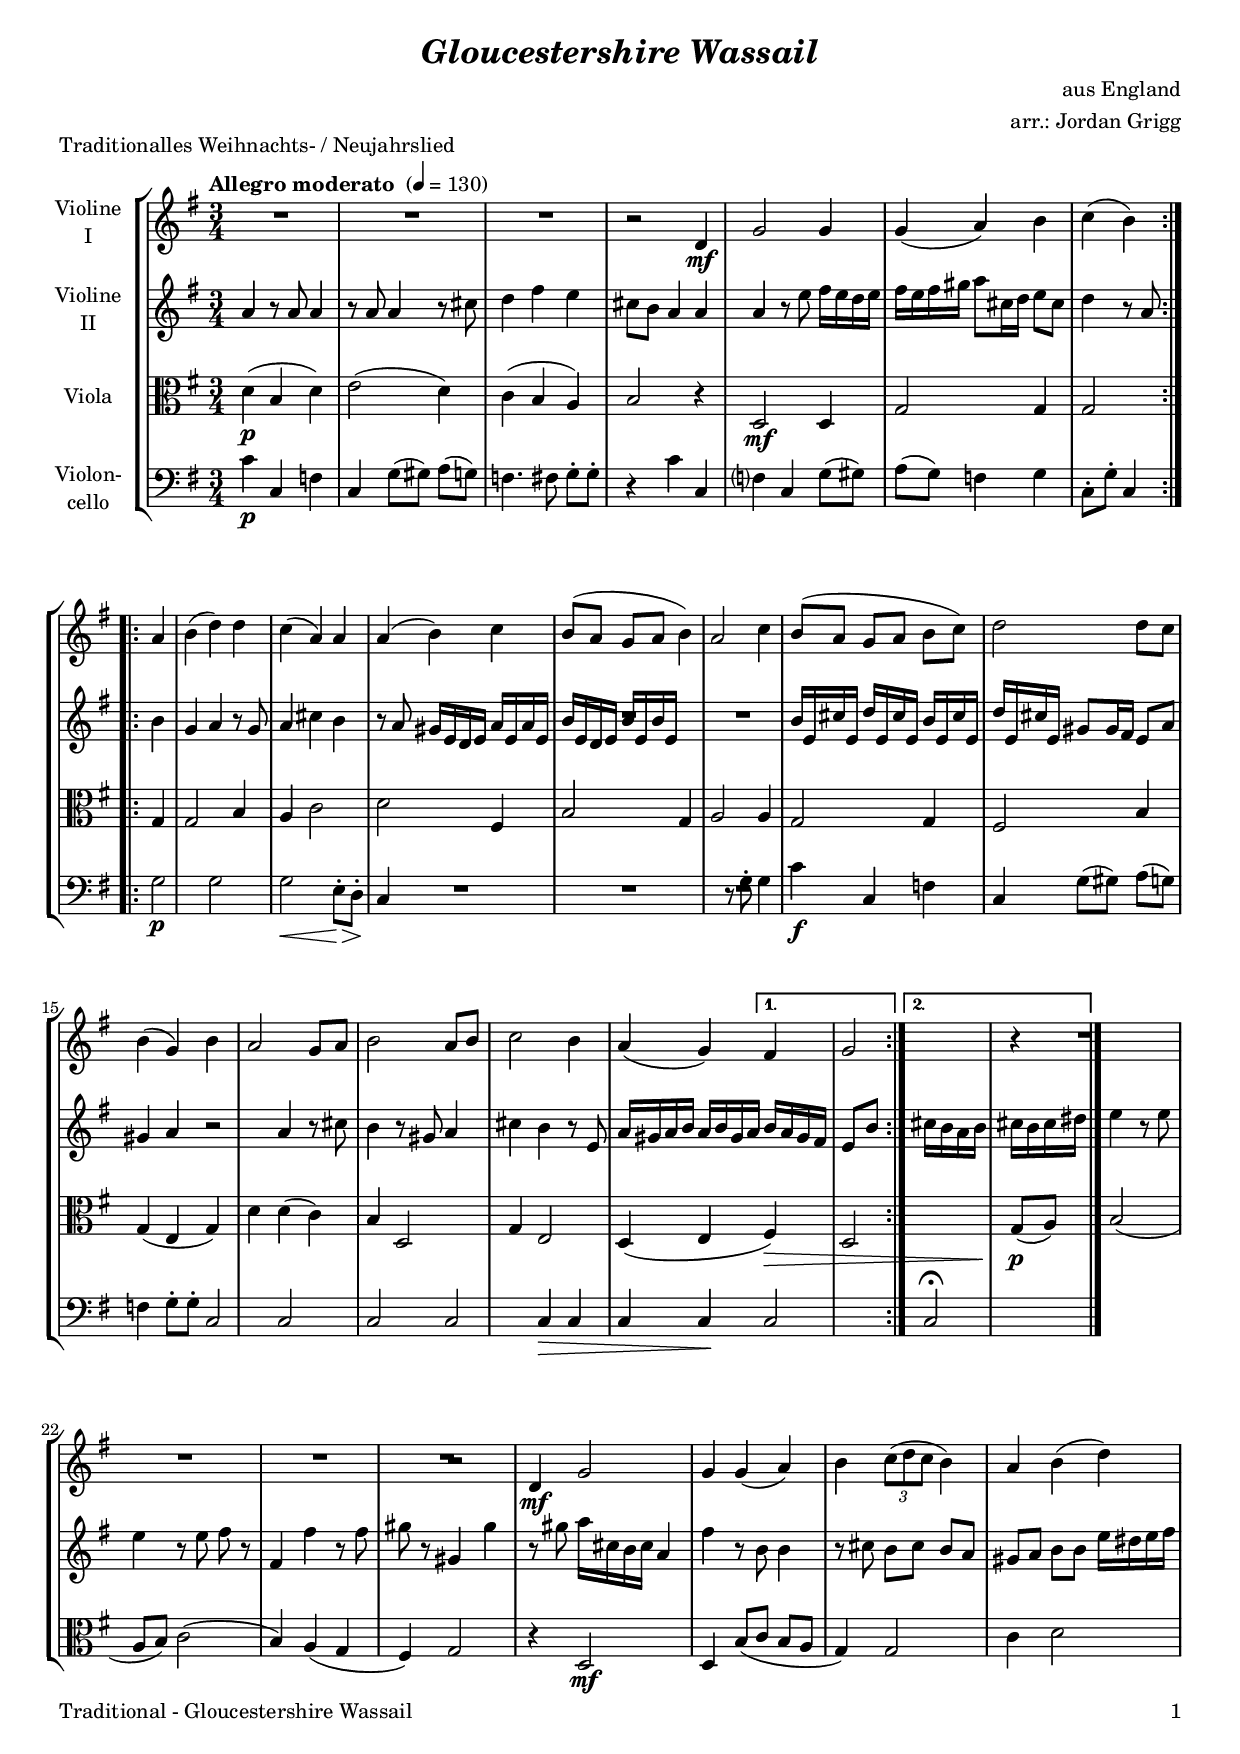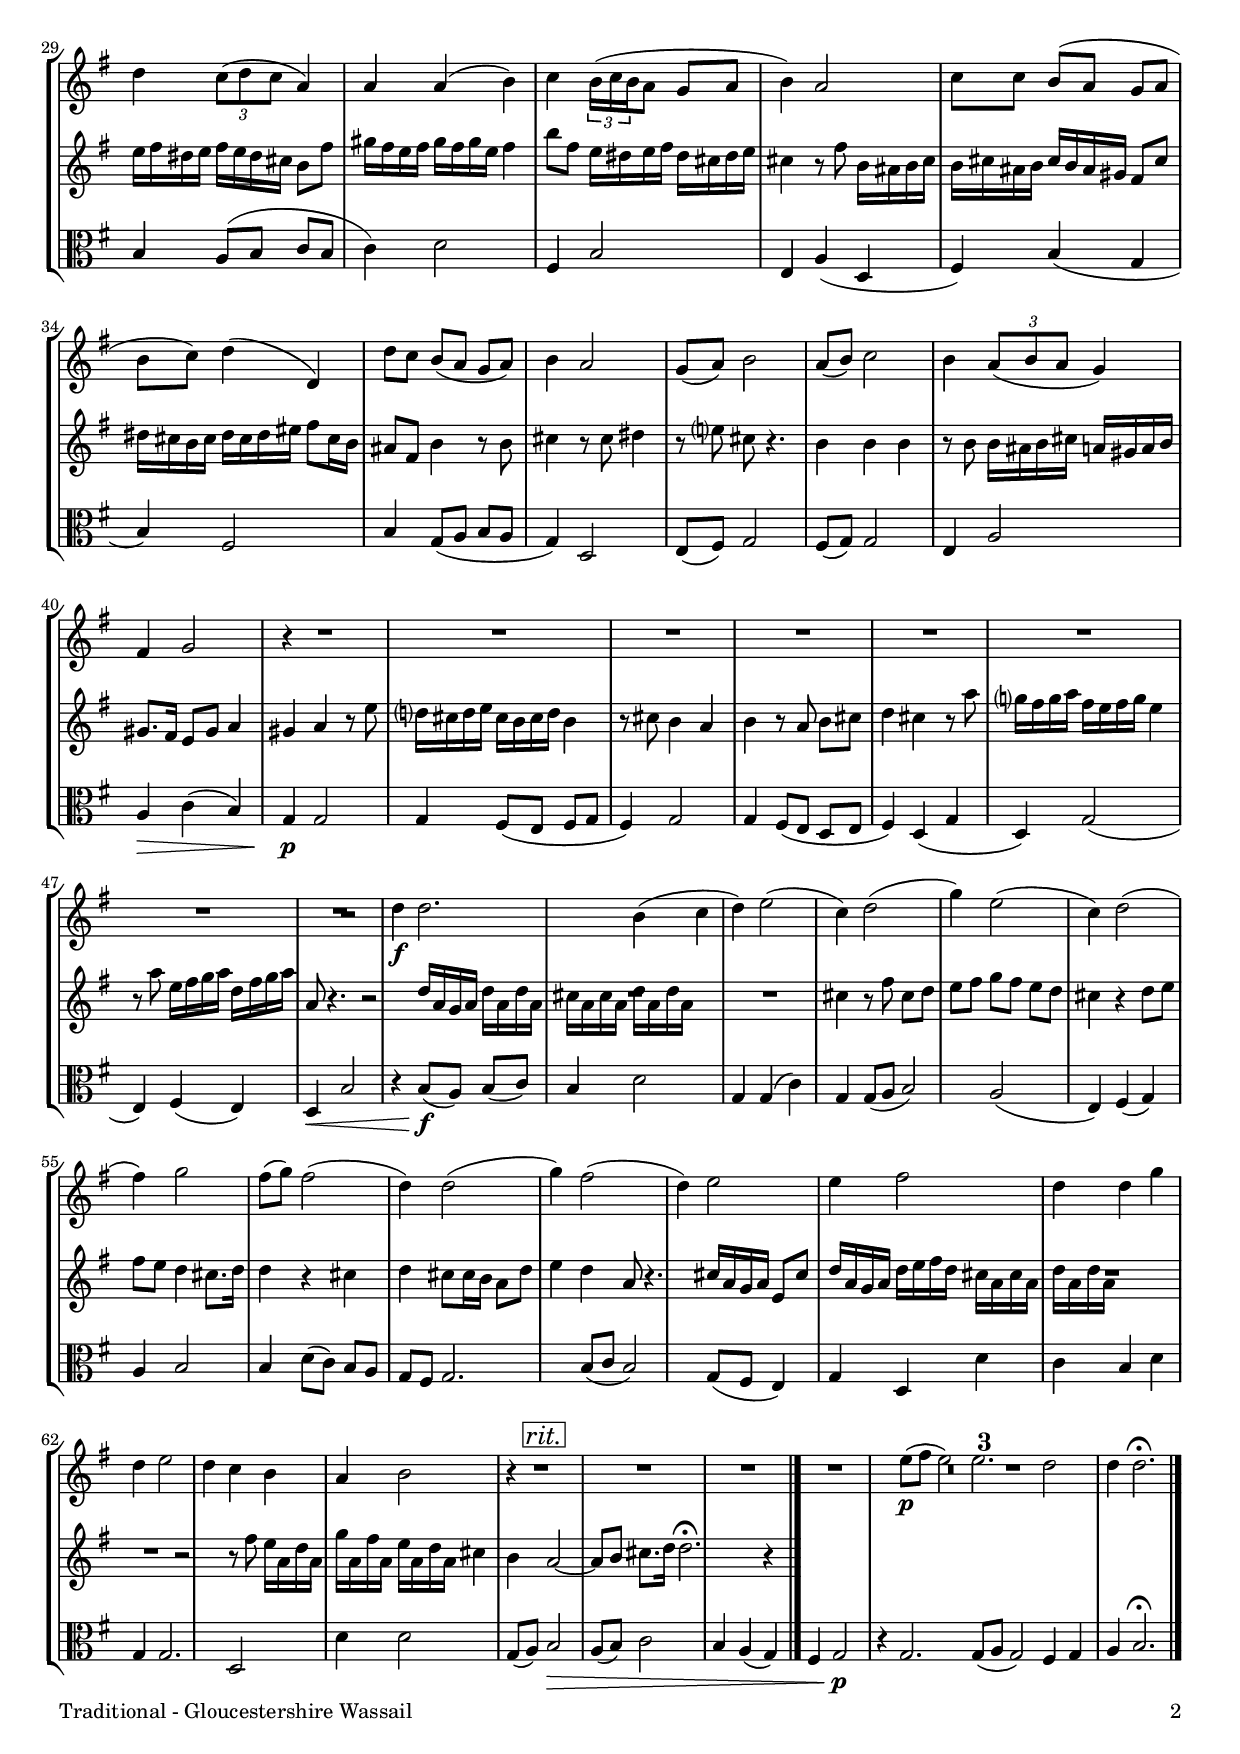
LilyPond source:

\version "2.24.1"
\include "deutsch.ly"

#(set-global-staff-size 18)

\header {
  title     = \markup \bold \italic "Gloucestershire Wassail"
  composer  = "aus England"
  arranger  = "arr.: Jordan Grigg"
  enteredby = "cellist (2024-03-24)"
  piece     = "Traditionalles Weihnachts- / Neujahrslied"
}

voiceconsts = {
  \key g \major
  \time 3/4
  \clef "treble"
  \numericTimeSignature
  \compressEmptyMeasures
  % Set default beaming for all staves
  \set Timing.beamExceptions = #'()
  \set Timing.baseMoment     = #(ly:make-moment 1 4)
  \set Timing.beatStructure  = #'(1 1 1)
  \tempo "Allegro moderato " 4=130
}

mist = "string ensemble 1"
mivl = "violin"
miva = "viola"
miba = "cello"
mipz = "pizzicato strings"

boxa = \tempo "Adagio non poco " 4=48

atem = \mark \markup \box \italic "a tempo"
mrit = \mark \markup \box \italic "molto rit."
rit  = \mark \markup \box \italic "rit."

va = \relative c' {
  \voiceconsts

  R2.*3
  r2 d4\mf
  g2 g4
  g( a) h
  c( h) a
  h( d) d
  c( a) a

  a( h) c
  h8( a g a h4)
  a2 c4
  h8( a g a h c)
  d2 d8 c
  h4( g) h
  a2 g8 a
  h2 a8 h
  c2 h4

  a( g) fis
  g2 r4
  R2.*3
  r2 d4\mf
  g2 g4
  g( a) h
  \tuplet 3/2 4 { c8( d c } h4) a

  h( d) d
  \tuplet 3/2 4 { c8( d c } a4) a
  a( h) c
  \tuplet 3/2 8 { h16( c h } a8 g a h4)
  a2 c8 c
  h( a g a h c)
  d4( d,) d'8 c

  h( a g a) h4
  a2 g8( a)
  h2 a8( h)
  c2 h4
  \tuplet 3/2 4 { a8( h a } g4) fis
  g2 r4
  R2.*7
  r2 d'4\f
  d2.
  h4( c d)

  e2( c4)
  d2( g4)
  e2( c4)
  d2( fis4)
  g2 fis8( g)
  fis2( d4)
  d2( g4)
  fis2( d4)

  e2 e4
  fis2 d4
  d g d
  e2 d4
  c h a
  h2 r4 \rit
  R2.*4
  e8(\p fis e2)
  e2.
  d2 d4
  d2.\fermata \bar "|."
}

\include "v2.ily"
vc = \relative c' {
  \voiceconsts
  \clef "alto"

  d4(\p h d)
  e2( d4)
  c( h a)
  h2 r4
  d,2\mf d4
  g2 g4
  g2 g4
  g2 h4
  a c2

  d fis,4
  h2 g4
  a2 a4
  g2 g4
  fis2 h4
  g( e g)
  d' d( c)
  h d,2
  g4 e2

  d4( e fis)\>
  d2 g8(\!\p a)
  h2( a8 h)
  c2( h4)
  a( g fis)
  g2 r4
  d2\mf d4
  h'8( c h a g4)
  g2 c4

  d2 h4
  a8( h c h c4)
  d2 fis,4
  h2 e,4
  a( d, fis)
  h( g h)
  fis2 h4

  g8( a h a g4)
  d2 e8( fis)
  g2 fis8( g)
  g2 e4
  a2 a4\>
  c( h) g\!\p
  g2 g4
  fis8( e fis g fis4)

  g2 g4
  fis8( e d e fis4)
  d( g d)
  g2( e4)
  fis( e) d\<
  h'2 r4
  h8(\!\f a) h( c) h4
  d2 g,4

  g( c) g
  g8( a h2)
  a( e4)
  fis( g) a
  h2 h4
  d8( c) h a g fis
  g2.
  h8( c h2)

  g8( fis e4) g
  d d' c
  h d g,
  g2.
  d2 d'4
  d2 g,8( a) \rit
  h2\decr a8( h)

  c2 h4
  a( g) fis
  g2\p r4
  g2.
  g8( a g2)
  fis4 g a
  h2.\fermata \bar "|."
}

\include "v4.ily"

music = \new StaffGroup <<
      \new Staff {
	\set Staff.midiInstrument = \mivl
	\set Staff.instrumentName = \markup \center-column { "Violine" "I" }
	\transpose g g { \va }
      }

      \new Staff {
	\set Staff.midiInstrument = \mivl
	\set Staff.instrumentName = \markup \center-column { "Violine" "II" }
	\transpose g g { \vb }
      }

      \new Staff {
	\set Staff.midiInstrument = \miva
	\set Staff.instrumentName = \markup \center-column { "Viola" }
	\transpose g g { \vc }
      }

      \new Staff {
	\set Staff.midiInstrument = \miba
	\set Staff.instrumentName = \markup \center-column { "Violon-" "cello" }
	\transpose g g { \vd }
      }
>>

\book {
   \paper {
    print-page-number = ##t
    print-first-page-number = ##t
    ragged-last-bottom = ##f
    oddHeaderMarkup = \markup \null
    evenHeaderMarkup = \markup \null
    oddFooterMarkup = \markup {
      \fill-line {
        \if \should-print-page-number
        "Traditional - Gloucestershire Wassail" \fromproperty #'page:page-number-string
      }
    }
    evenFooterMarkup = \oddFooterMarkup
  } \score {
    \music
    \layout {}
  }

  \score {
    \unfoldRepeats \music

    \midi {
      \context {
        \Score
      }
    }
  }
}